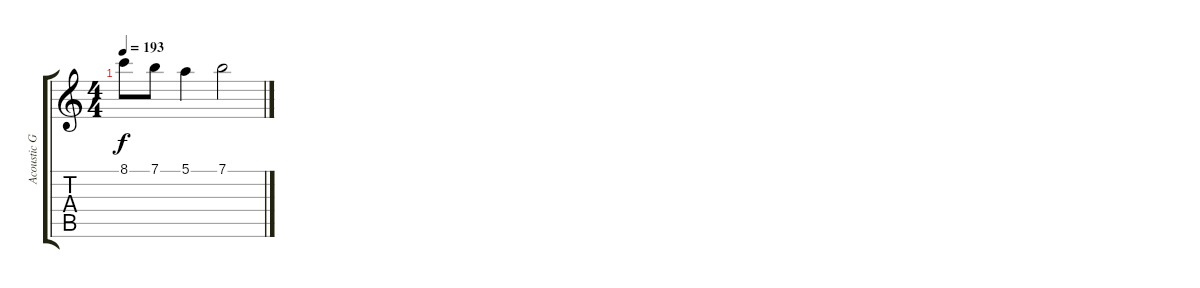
\track ("Acoustic Guitar" "Acoustic G") {instrument acousticguitarsteel}
\staff {score tabs}
\tuning (E4 B3 G3 D3 A2 E2) {hide}
\ts (4 4)
\tempo 193
\clef g2
\ks c
8.1.8{dy f} 7.1.8 5.1.4 7.1.2
